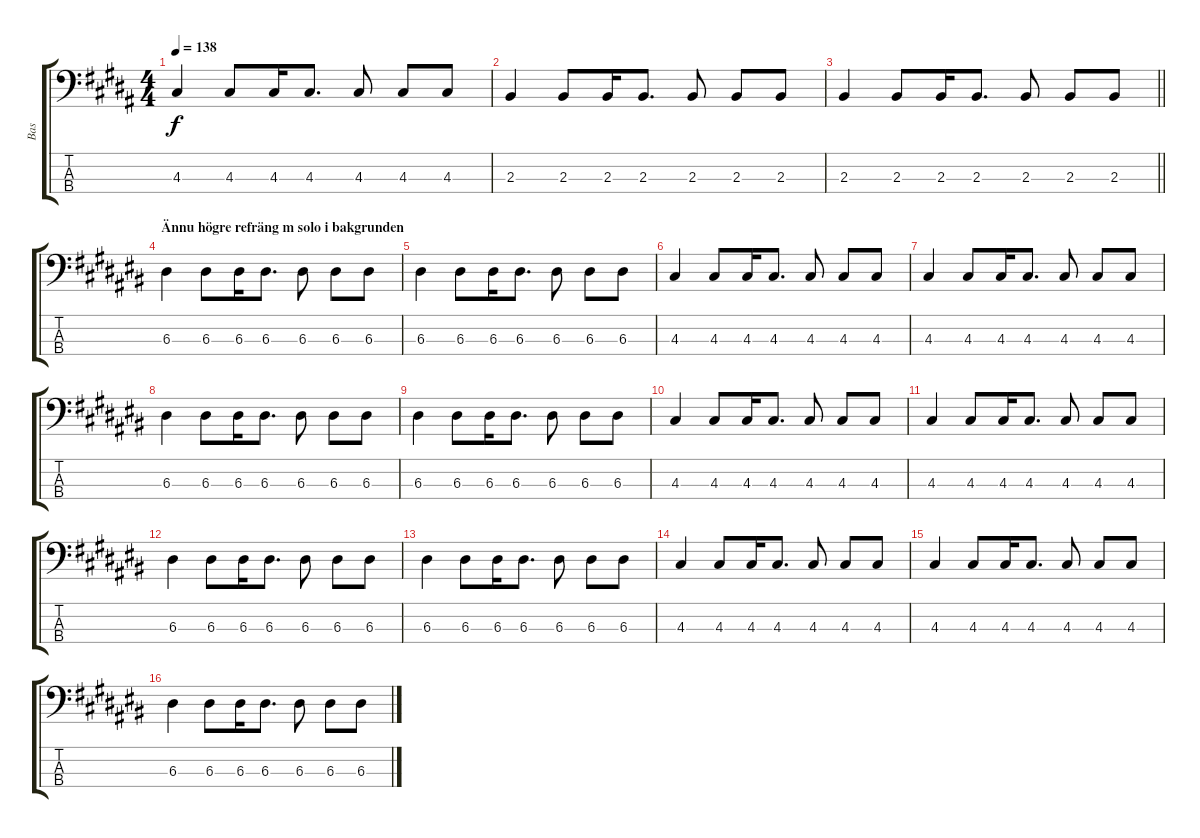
\track ("Bas" "Bas") {instrument electricbassfinger}
\staff {score tabs}
\tuning (G2 D2 A1 E1) {hide}
\ts (4 4)
\tempo 138
\clef f4
\ks b
4.3.4{dy f} 4.3.8 4.3.16 4.3.8{d} 4.3.8 4.3.8 4.3.8 |
2.3.4 2.3.8 2.3.16 2.3.8{d} 2.3.8 2.3.8 2.3.8 |
\barLineRight lightlight
2.3.4 2.3.8 2.3.16 2.3.8{d} 2.3.8 2.3.8 2.3.8 |
\section ("" "Ännu högre refräng m solo i bakgrunden")
\ks c#
6.3.4 6.3.8 6.3.16 6.3.8{d} 6.3.8 6.3.8 6.3.8 |
6.3.4 6.3.8 6.3.16 6.3.8{d} 6.3.8 6.3.8 6.3.8 |
4.3.4 4.3.8 4.3.16 4.3.8{d} 4.3.8 4.3.8 4.3.8 |
4.3.4 4.3.8 4.3.16 4.3.8{d} 4.3.8 4.3.8 4.3.8 |
6.3.4 6.3.8 6.3.16 6.3.8{d} 6.3.8 6.3.8 6.3.8 |
6.3.4 6.3.8 6.3.16 6.3.8{d} 6.3.8 6.3.8 6.3.8 |
4.3.4 4.3.8 4.3.16 4.3.8{d} 4.3.8 4.3.8 4.3.8 |
4.3.4 4.3.8 4.3.16 4.3.8{d} 4.3.8 4.3.8 4.3.8 |
6.3.4 6.3.8 6.3.16 6.3.8{d} 6.3.8 6.3.8 6.3.8 |
6.3.4 6.3.8 6.3.16 6.3.8{d} 6.3.8 6.3.8 6.3.8 |
4.3.4 4.3.8 4.3.16 4.3.8{d} 4.3.8 4.3.8 4.3.8 |
4.3.4 4.3.8 4.3.16 4.3.8{d} 4.3.8 4.3.8 4.3.8 |
6.3.4 6.3.8 6.3.16 6.3.8{d} 6.3.8 6.3.8 6.3.8
